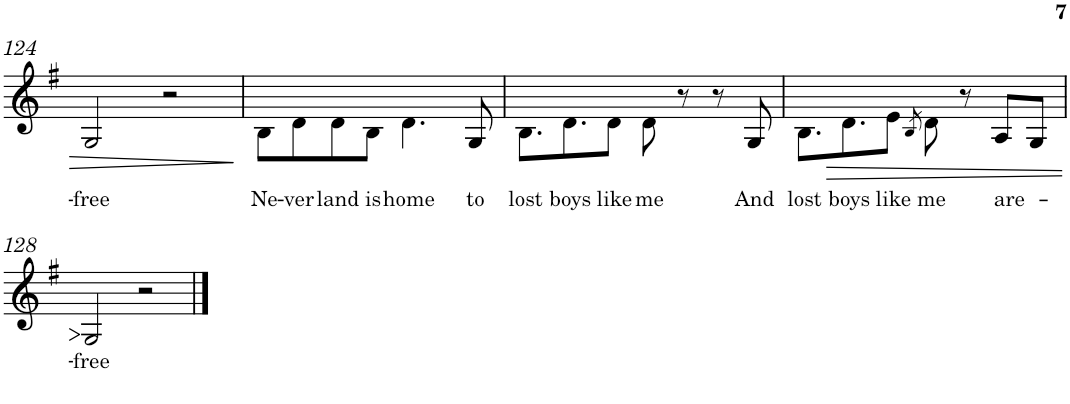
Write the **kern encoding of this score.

**kern	**text	**dynam
*part1	*part1	*part1
*staff1	*staff1	*staff1
*I"Piano	*	*
*I'Pno.	*	*
!!LO:PB:g=z
*clefG2	*	*
*k[f#]	*	*
*M2/2	*	*
*met(c|)	*	*
=124	=124	=124
!	!LO:LY:b	!
2G/	free	.
2r	.	.
=125	=125	=125
!	!LO:LY:b	!
8B\L	Ne-	.
!	!LO:LY:b	!
8d\	ver	.
!	!LO:LY:b	!
8d\	land	.
!	!LO:LY:b	!
8B\J	is	.
!	!LO:LY:b	!
4.d\	home	.
!	!LO:LY:b	!
8G/	to	.
=126	=126	=126
!	!LO:LY:b	!
8.B\L	lost	.
!	!LO:LY:b	!
8.d\	boys	.
!	!LO:LY:b	!
8d\J	like	.
!	!LO:LY:b	!
8d\	me	.
8r	.	.
8r	.	.
!	!LO:LY:b	!
8G/	And	.
=127	=127	=127
!	!LO:LY:b	!
8.B\L	lost	.
!	!LO:LY:b	!LO:HP:b
8.d\	boys	>
!	!LO:LY:b	!
8e\J	like	.
8qB/	.	.
!	!LO:LY:b	!
8d\	me	.
8r	.	.
!	!LO:LY:b	!
8A/L	are-	.
8G/J	.	.
!!LO:LB:g=z
=128	=128	=128
!	!LO:LY:b	!
2G/	free	.
2r	.	]
==	==	==
*-	*-	*-
